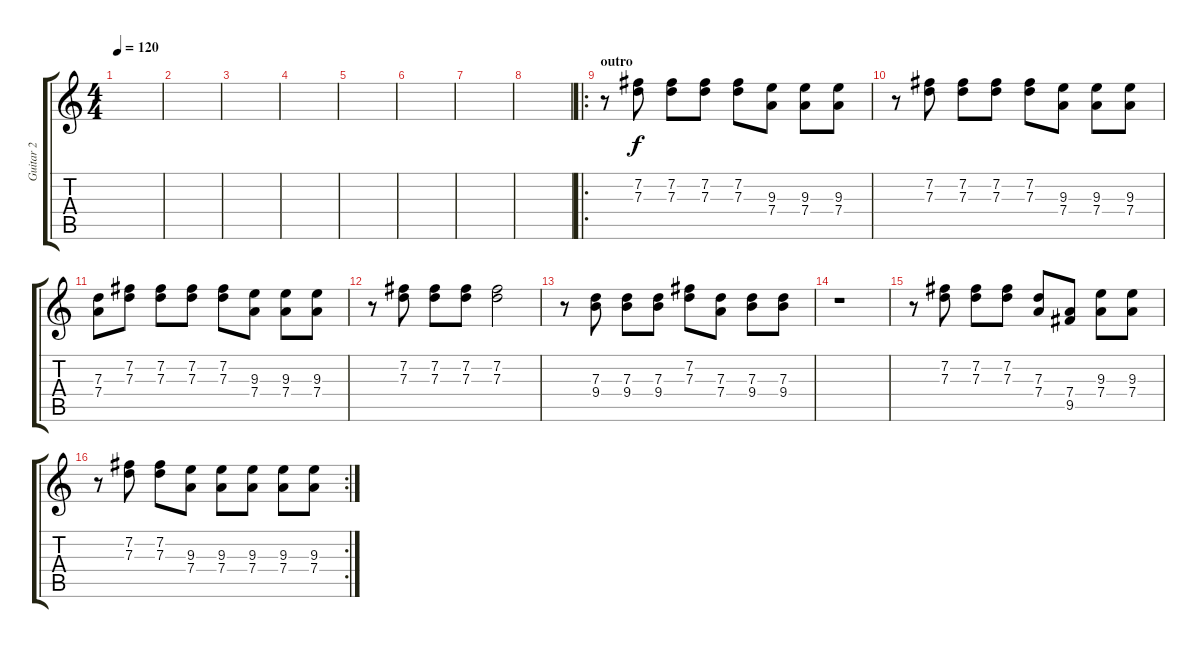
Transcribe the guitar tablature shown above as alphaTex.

\track ("Guitar 2" "Guitar 2") {instrument acousticguitarnylon}
\staff {score tabs}
\tuning (E4 B3 G3 D3 A2 E2) {hide}
\ts (4 4)
\tempo 120
\clef g2
\ks c
|
|
|
|
|
|
|
|
\ro
\section ("" "outro")
r.8 (7.2 7.3).8 (7.2 7.3).8 (7.2 7.3).8 (7.2 7.3).8 (9.3 7.4).8 (9.3 7.4).8 (9.3 7.4).8 |
r.8 (7.2 7.3).8 (7.2 7.3).8 (7.2 7.3).8 (7.2 7.3).8 (9.3 7.4).8 (9.3 7.4).8 (9.3 7.4).8 |
(7.3 7.4).8 (7.2 7.3).8 (7.2 7.3).8 (7.2 7.3).8 (7.2 7.3).8 (9.3 7.4).8 (9.3 7.4).8 (9.3 7.4).8 |
r.8 (7.2 7.3).8 (7.2 7.3).8 (7.2 7.3).8 (7.2 7.3).2 |
r.8 (7.3 9.4).8 (7.3 9.4).8 (7.3 9.4).8 (7.2 7.3).8 (7.3 7.4).8 (7.3 9.4).8 (7.3 9.4).8 |
r.1 |
r.8 (7.2 7.3).8 (7.2 7.3).8 (7.2 7.3).8 (7.3 7.4).8 (7.4 9.5).8 (9.3 7.4).8 (9.3 7.4).8 |
\rc 2
r.8 (7.2 7.3).8 (7.2 7.3).8 (9.3 7.4).8 (9.3 7.4).8 (9.3 7.4).8 (9.3 7.4).8 (9.3 7.4).8
